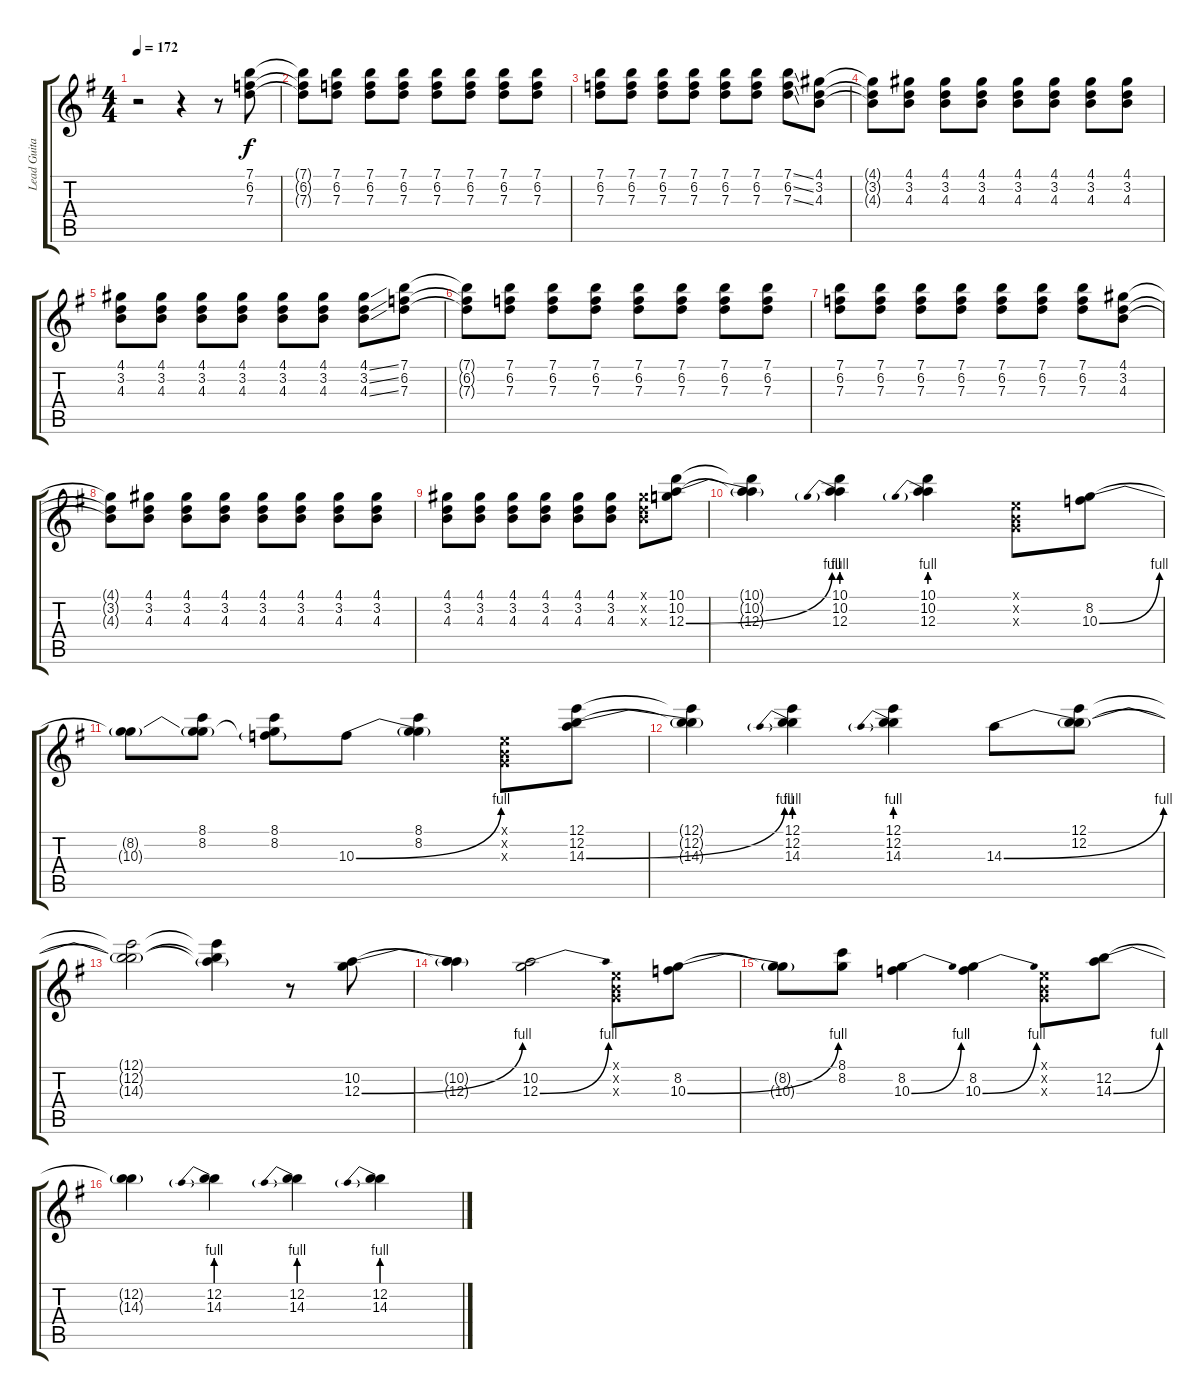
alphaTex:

\track ("Lead Guitar [Slash]" "Lead Guita") {instrument overdrivenguitar}
\staff {score tabs}
\tuning (E4 B3 G3 D3 A2 E2) {hide}
\ts (4 4)
\tempo 172
\clef g2
\ks g
r.2{dy f} r.4 r.8 (7.1 6.2 7.3).8{volume 8} |
(7.1{t} 6.2{t} 7.3{t}).8 (7.1 6.2 7.3).8 (7.1 6.2 7.3).8 (7.1 6.2 7.3).8 (7.1 6.2 7.3).8 (7.1 6.2 7.3).8 (7.1 6.2 7.3).8 (7.1 6.2 7.3).8 |
(7.1 6.2 7.3).8 (7.1 6.2 7.3).8 (7.1 6.2 7.3).8 (7.1 6.2 7.3).8 (7.1 6.2 7.3).8 (7.1 6.2 7.3).8 (7.1{ss} 6.2{ss} 7.3{ss}).8 (4.1 3.2 4.3).8 |
(4.1{t} 3.2{t} 4.3{t}).8 (4.1 3.2 4.3).8 (4.1 3.2 4.3).8 (4.1 3.2 4.3).8 (4.1 3.2 4.3).8 (4.1 3.2 4.3).8 (4.1 3.2 4.3).8 (4.1 3.2 4.3).8 |
(4.1 3.2 4.3).8 (4.1 3.2 4.3).8 (4.1 3.2 4.3).8 (4.1 3.2 4.3).8 (4.1 3.2 4.3).8 (4.1 3.2 4.3).8 (4.1{ss} 3.2{ss} 4.3{ss}).8 (7.1 6.2 7.3).8 |
(7.1{t} 6.2{t} 7.3{t}).8 (7.1 6.2 7.3).8 (7.1 6.2 7.3).8 (7.1 6.2 7.3).8 (7.1 6.2 7.3).8 (7.1 6.2 7.3).8 (7.1 6.2 7.3).8 (7.1 6.2 7.3).8 |
(7.1 6.2 7.3).8 (7.1 6.2 7.3).8 (7.1 6.2 7.3).8 (7.1 6.2 7.3).8 (7.1 6.2 7.3).8 (7.1 6.2 7.3).8 (7.1 6.2 7.3).8 (4.1 3.2 4.3).8 |
(4.1{t} 3.2{t} 4.3{t}).8 (4.1 3.2 4.3).8 (4.1 3.2 4.3).8 (4.1 3.2 4.3).8 (4.1 3.2 4.3).8 (4.1 3.2 4.3).8 (4.1 3.2 4.3).8 (4.1 3.2 4.3).8 |
(4.1 3.2 4.3).8 (4.1 3.2 4.3).8 (4.1 3.2 4.3).8 (4.1 3.2 4.3).8 (4.1 3.2 4.3).8 (4.1 3.2 4.3).8 (4.1{x} 3.2{x} 4.3{x}).8{volume 13} (10.1 10.2 12.3{be (bend 0 0 60 4)}).8 |
(10.1{t} 10.2{t} 12.3{t}).4 (10.1 10.2 12.3{be (prebend 0 4 60 4)}).4 (10.1 10.2 12.3{be (prebend 0 4 60 4)}).4 (0.1{x} 0.2{x} 0.3{x}).8 (8.2 10.3{be (bend 0 0 60 4)}).8 |
(8.2{t} 10.3{t}).8 (8.1 8.2 10.3{t}).8 (8.1 8.2 10.3{t}).8 10.3{be (bend 0 0 60 4)}.8 (8.1 8.2 10.3{t}).4 (0.1{x} 0.2{x} 0.3{x}).8 (12.1 12.2 14.3{be (bend 0 0 60 4)}).8 |
(12.1{t} 12.2{t} 14.3{t}).4 (12.1 12.2 14.3{be (prebend 0 4 60 4)}).4 (12.1 12.2 14.3{be (prebend 0 4 60 4)}).4 14.3{be (bend 0 0 60 4)}.8 (12.1 12.2 14.3{t}).8 |
(12.1{t} 12.2{t} 14.3{t}).2 (12.1{t} 12.2{t} 14.3{t}).4 r.8 (10.2 12.3{be (bend 0 0 60 4)}).8 |
(10.2{t} 12.3{t}).4 (10.2 12.3{be (bend 0 0 60 4)}).2 (0.1{x} 0.2{x} 0.3{x}).8 (8.2 10.3{be (bend 0 0 60 4)}).8 |
(8.2{t} 10.3{t}).8 (8.1 8.2).8 (8.2 10.3{be (bend 0 0 60 4)}).4 (8.2 10.3{be (bend 0 0 60 4)}).4 (0.1{x} 0.2{x} 0.3{x}).8 (12.2 14.3{be (bend 0 0 60 4)}).8 |
(12.2{t} 14.3{t}).4 (12.2 14.3{be (prebend 0 4 60 4)}).4 (12.2 14.3{be (prebend 0 4 60 4)}).4 (12.2 14.3{be (prebend 0 4 60 4)}).4
